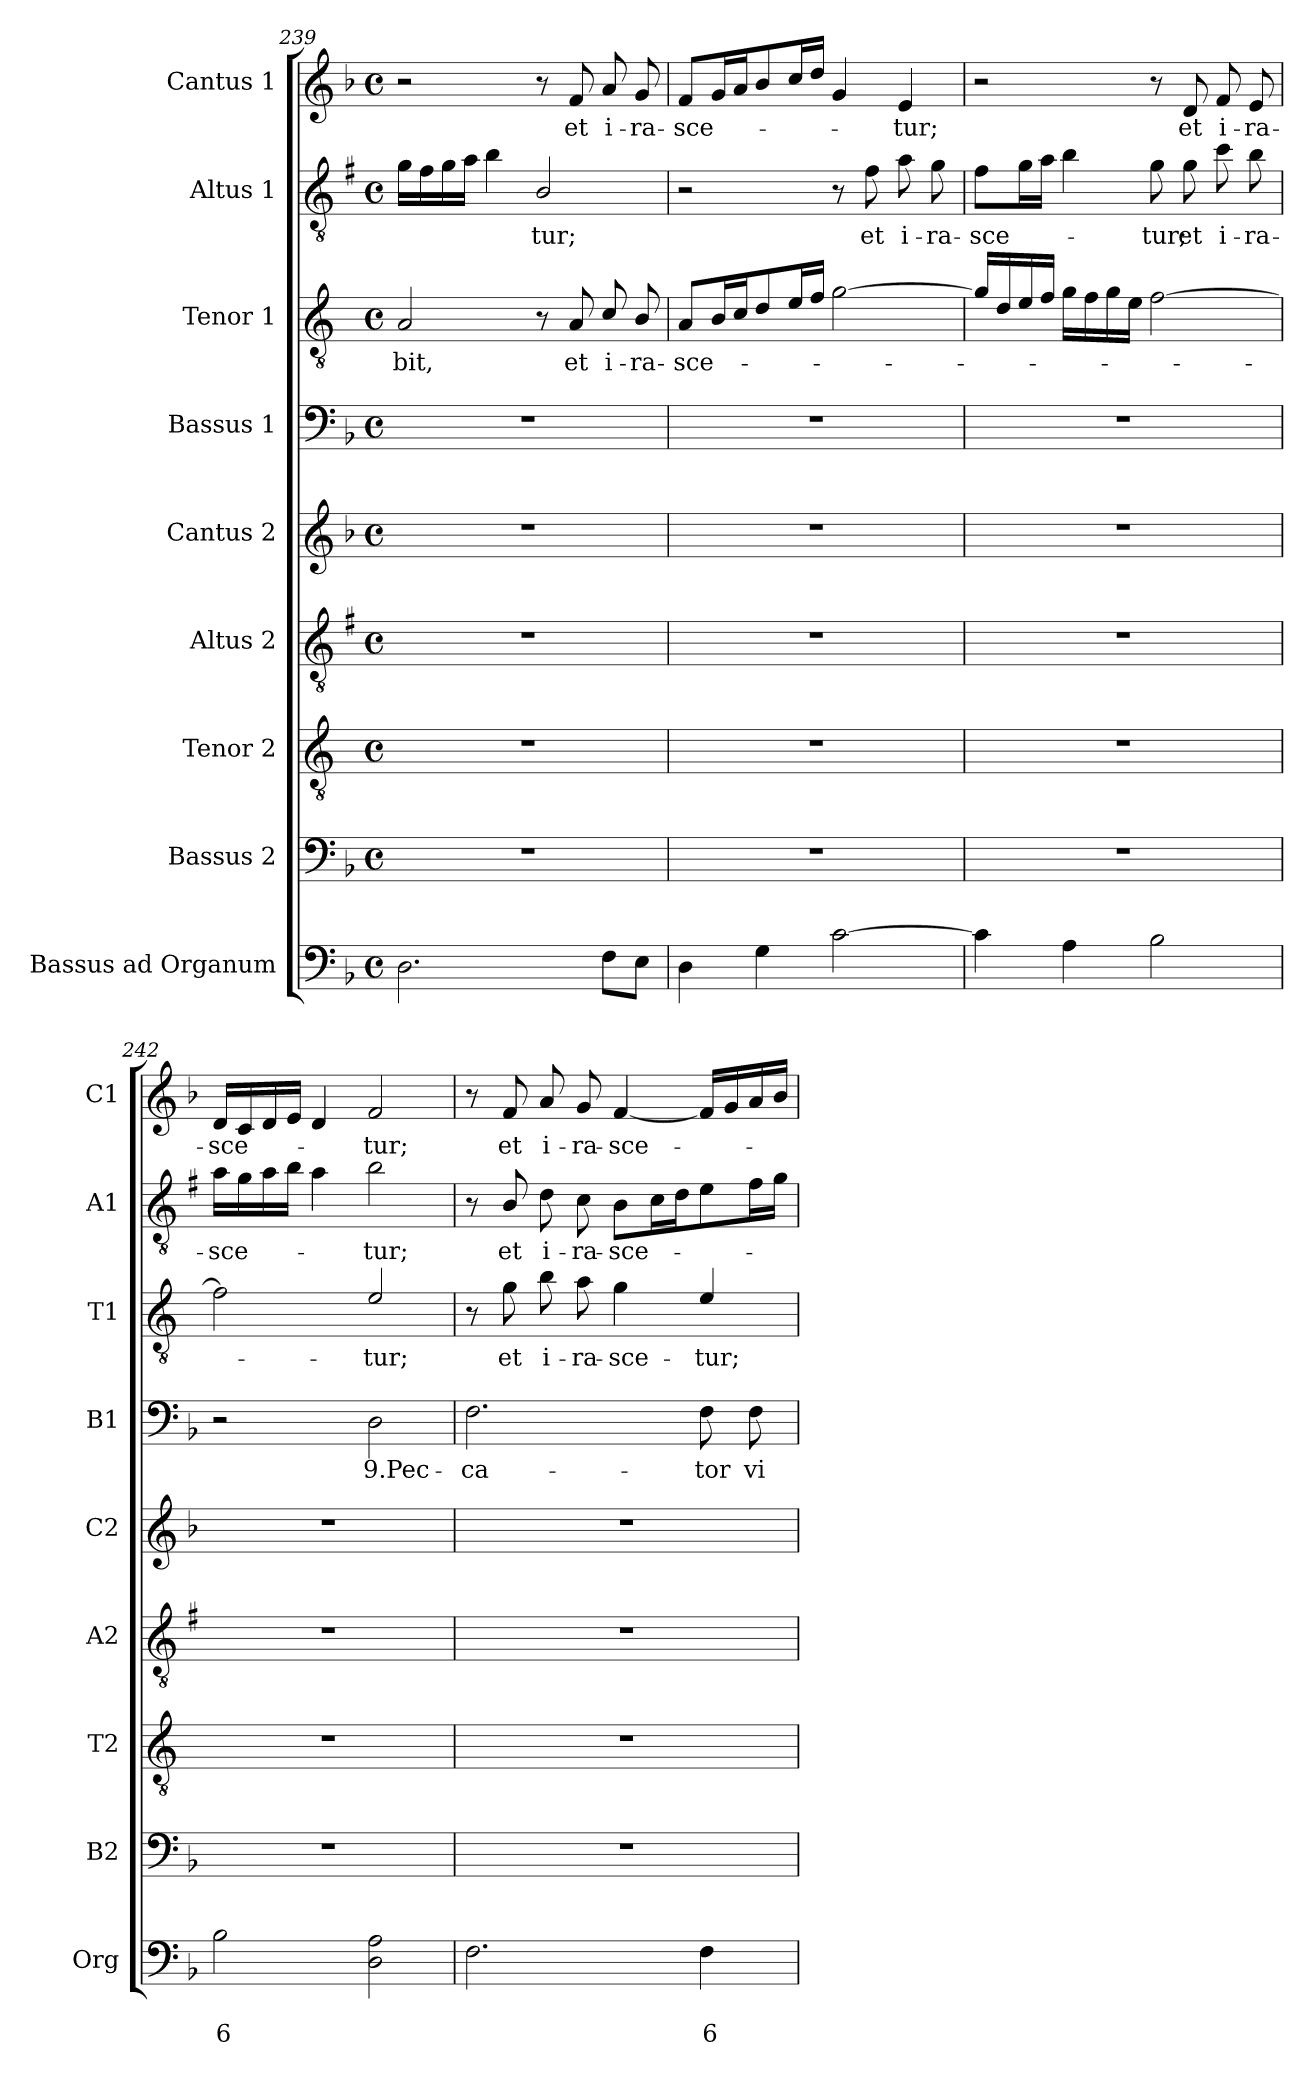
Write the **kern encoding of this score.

**kern	**text	**text	**kern	**kern	**kern	**kern	**kern	**text	**kern	**text	**kern	**text	**kern	**text
*part9	*part9	*part9	*part8	*part7	*part6	*part5	*part4	*part4	*part3	*part3	*part2	*part2	*part1	*part1
*staff9	*staff9	*staff9	*staff8	*staff7	*staff6	*staff5	*staff4	*staff4	*staff3	*staff3	*staff2	*staff2	*staff1	*staff1
*I"Bassus ad Organum	*	*	*I"Bassus 2	*I"Tenor 2	*I"Altus 2	*I"Cantus 2	*I"Bassus 1	*	*I"Tenor 1	*	*I"Altus 1	*	*I"Cantus 1	*
*I'Org	*	*	*I'B2	*I'T2	*I'A2	*I'C2	*I'B1	*	*I'T1	*	*I'A1	*	*I'C1	*
!!LO:LB:g=z
*clefF4	*	*	*clefF4	*clefGv2	*clefGv2	*clefG2	*clefF4	*	*clefGv2	*	*clefGv2	*	*clefG2	*
*	*	*	*	*ITrd4c7	*ITrd1c2	*	*	*	*ITrd4c7	*	*ITrd1c2	*	*	*
*k[b-]	*	*	*k[b-]	*k[b-]	*k[b-]	*k[b-]	*k[b-]	*	*k[b-]	*	*k[b-]	*	*k[b-]	*
*F:	*	*	*F:	*F:	*F:	*F:	*F:	*	*F:	*	*F:	*	*F:	*
*M4/4	*	*	*M4/4	*M4/4	*M4/4	*M4/4	*M4/4	*	*M4/4	*	*M4/4	*	*M4/4	*
*met(c)	*	*	*met(c)	*met(c)	*met(c)	*met(c)	*met(c)	*	*met(c)	*	*met(c)	*	*met(c)	*
=239	=239	=239	=239	=239	=239	=239	=239	=239	=239	=239	=239	=239	=239	=239
!	!	!	!	!	!	!	!	!	!	!LO:LY:b	!	!	!	!
2.D\	.	.	1r	1r	1r	1r	1r	.	2D/	-bit,	16f\LL	.	2r	.
.	.	.	.	.	.	.	.	.	.	.	16e\	.	.	.
.	.	.	.	.	.	.	.	.	.	.	16f\	.	.	.
.	.	.	.	.	.	.	.	.	.	.	16g\JJ	.	.	.
.	.	.	.	.	.	.	.	.	.	.	4a\	.	.	.
!	!	!	!	!	!	!	!	!	!	!	!	!LO:LY:b	!	!
.	.	.	.	.	.	.	.	.	8r	.	2A/	-tur;	8r	.
!	!	!	!	!	!	!	!	!	!	!LO:LY:b	!	!	!	!LO:LY:b
.	.	.	.	.	.	.	.	.	8D/	et	.	.	8f/	et
!	!	!	!	!	!	!	!	!	!	!LO:LY:b	!	!	!	!LO:LY:b
8F\L	.	.	.	.	.	.	.	.	8F/	i-	.	.	8a/	i-
!	!	!	!	!	!	!	!	!	!	!LO:LY:b	!	!	!	!LO:LY:b
8E\J	.	.	.	.	.	.	.	.	8E/	-ra-	.	.	8g/	-ra-
=240	=240	=240	=240	=240	=240	=240	=240	=240	=240	=240	=240	=240	=240	=240
!	!	!	!	!	!	!	!	!	!	!LO:LY:b	!	!	!	!LO:LY:b
4D\	.	.	1r	1r	1r	1r	1r	.	8D/L	-sce-	2r	.	8f/L	-sce-
.	.	.	.	.	.	.	.	.	16E/L	.	.	.	16g/L	.
.	.	.	.	.	.	.	.	.	16F/J	.	.	.	16a/J	.
4G\	.	.	.	.	.	.	.	.	8G/	.	.	.	8b-/	.
.	.	.	.	.	.	.	.	.	16A/L	.	.	.	16cc/L	.
.	.	.	.	.	.	.	.	.	16B-/JJ	.	.	.	16dd/JJ	.
[2c\	.	.	.	.	.	.	.	.	[2c\	.	8r	.	4g/	.
!	!	!	!	!	!	!	!	!	!	!	!	!LO:LY:b	!	!
.	.	.	.	.	.	.	.	.	.	.	8e\	et	.	.
!	!	!	!	!	!	!	!	!	!	!	!	!LO:LY:b	!	!LO:LY:b
.	.	.	.	.	.	.	.	.	.	.	8g\	i-	4e/	-tur;
!	!	!	!	!	!	!	!	!	!	!	!	!LO:LY:b	!	!
.	.	.	.	.	.	.	.	.	.	.	8f\	-ra-	.	.
=241	=241	=241	=241	=241	=241	=241	=241	=241	=241	=241	=241	=241	=241	=241
!	!	!	!	!	!	!	!	!	!	!	!	!LO:LY:b	!	!
4c\]	.	.	1r	1r	1r	1r	1r	.	16c/LL]	.	8e\L	-sce-	2r	.
.	.	.	.	.	.	.	.	.	16G/	.	.	.	.	.
.	.	.	.	.	.	.	.	.	16A/	.	16f\L	.	.	.
.	.	.	.	.	.	.	.	.	16B-/JJ	.	16g\JJ	.	.	.
4A\	.	.	.	.	.	.	.	.	16c\LL	.	4a\	.	.	.
.	.	.	.	.	.	.	.	.	16B-\	.	.	.	.	.
.	.	.	.	.	.	.	.	.	16c\	.	.	.	.	.
.	.	.	.	.	.	.	.	.	16A\JJ	.	.	.	.	.
!	!	!	!	!	!	!	!	!	!	!	!	!LO:LY:b	!	!
2B-\	.	.	.	.	.	.	.	.	[2B-\	.	8f\	-tur;	8r	.
!	!	!	!	!	!	!	!	!	!	!	!	!LO:LY:b	!	!LO:LY:b
.	.	.	.	.	.	.	.	.	.	.	8f\	et	8d/	et
!	!	!	!	!	!	!	!	!	!	!	!	!LO:LY:b	!	!LO:LY:b
.	.	.	.	.	.	.	.	.	.	.	8b-\	i-	8f/	i-
!	!	!	!	!	!	!	!	!	!	!	!	!LO:LY:b	!	!LO:LY:b
.	.	.	.	.	.	.	.	.	.	.	8a\	-ra-	8e/	-ra-
=242	=242	=242	=242	=242	=242	=242	=242	=242	=242	=242	=242	=242	=242	=242
!	!	!LO:LY:b	!	!	!	!	!	!	!	!	!	!LO:LY:b	!	!LO:LY:b
2B-\	.	6	1r	1r	1r	1r	2r	.	2B-\]	.	16g\LL	-sce-	16d/LL	-sce-
.	.	.	.	.	.	.	.	.	.	.	16f\	.	16c/	.
.	.	.	.	.	.	.	.	.	.	.	16g\	.	16d/	.
.	.	.	.	.	.	.	.	.	.	.	16a\JJ	.	16e/JJ	.
.	.	.	.	.	.	.	.	.	.	.	4g\	.	4d/	.
!	!	!	!	!	!	!	!	!LO:LY:b	!	!LO:LY:b	!	!LO:LY:b	!	!LO:LY:b
2D\ 2A\	.	.	.	.	.	.	2D\	9.Pec-	2A/	-tur;	2a\	-tur;	2f/	-tur;
!!LO:LB:g=z
=243	=243	=243	=243	=243	=243	=243	=243	=243	=243	=243	=243	=243	=243	=243
!	!	!	!	!	!	!	!	!LO:LY:b	!	!	!	!	!	!
2.F\	.	.	1r	1r	1r	1r	2.F\	-ca-	8r	.	8r	.	8r	.
!	!	!	!	!	!	!	!	!	!	!LO:LY:b	!	!LO:LY:b	!	!LO:LY:b
.	.	.	.	.	.	.	.	.	8c\	et	8A/	et	8f/	et
!	!	!	!	!	!	!	!	!	!	!LO:LY:b	!	!LO:LY:b	!	!LO:LY:b
.	.	.	.	.	.	.	.	.	8e\	i-	8c\	i-	8a/	i-
!	!	!	!	!	!	!	!	!	!	!LO:LY:b	!	!LO:LY:b	!	!LO:LY:b
.	.	.	.	.	.	.	.	.	8d\	-ra-	8B-\	-ra-	8g/	-ra-
!	!	!	!	!	!	!	!	!	!	!LO:LY:b	!	!LO:LY:b	!	!LO:LY:b
.	.	.	.	.	.	.	.	.	4c\	-sce-	8A\L	-sce-	[4f/	-sce-
.	.	.	.	.	.	.	.	.	.	.	16B-\L	.	.	.
.	.	.	.	.	.	.	.	.	.	.	16c\J	.	.	.
!	!	!LO:LY:b	!	!	!	!	!	!LO:LY:b	!	!LO:LY:b	!	!	!	!
4F\	.	6	.	.	.	.	8F\	-tor	4A/	-tur;	8d\	.	16f/LL]	.
.	.	.	.	.	.	.	.	.	.	.	.	.	16g/	.
!	!	!	!	!	!	!	!	!LO:LY:b	!	!	!	!	!	!
.	.	.	.	.	.	.	8F\	vi-	.	.	16e\L	.	16a/	.
.	.	.	.	.	.	.	.	.	.	.	16f\JJ	.	16b-/JJ	.
=	=	=	=	=	=	=	=	=	=	=	=	=	=	=
*-	*-	*-	*-	*-	*-	*-	*-	*-	*-	*-	*-	*-	*-	*-
